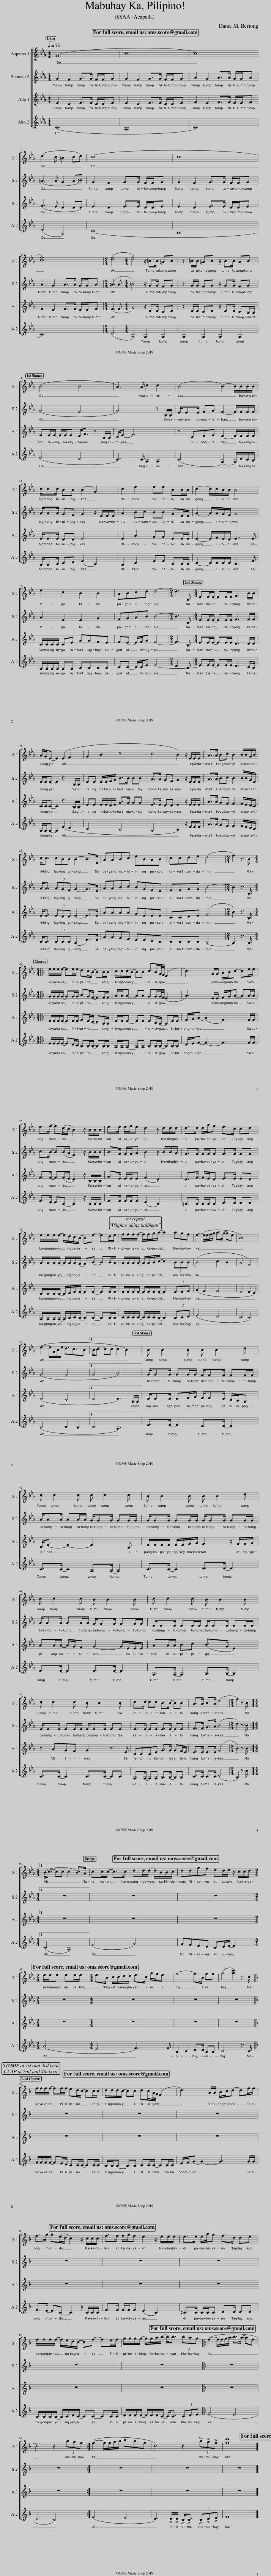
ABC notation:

X:1
%%score [ 1 2 [ 3 4 ] ]
L:1/8
Q:1/4=75
M:4/4
I:linebreak $
K:Eb
V:1 treble
V:2 treble
V:3 treble
V:4 treble
V:1
 (G8 | c8 | c8) |$ (d3 c =B2 cd) | (c8 | %5
 c8 |$ [cf]8) |[M:2/4] ([df]4 |[M:4/4] [dg]4) z/ =BB/ =AB | z =B/B/ =AB z/ BB/ AB |$ %10
 (B4 B4 | A7/2) A/ c2 c2 | (B4 B2-) B/B/B/B/ |$ c/cc/ BB (B2 G2) | c2 e2 ee BB/B/ | %15
 c2- c/c/B/B/ B4 |$ e2 c2 B2 B2 | ABcd d4- |[M:2/4] d3 B, |[M:4/4] EE/E/- EE/E/ F3 B/B/ |$ %20
 A/G/E- E2 (E2 F2 | G2 B2 d4 | c4 B2) z/ E/E/E/ | A>A Bc B2 B/B/G/B/ |$ c<c (3cBB B2- B>E | %25
 AABc eBAB | ccde (d4 |[M:2/4] f2) z3/2 B/ |:$[M:4/4] e/e/e/e/- ee/e/ dc/B/- BB/B/ | c/c/(c/B/-) BB cB/G/4F/4 (E2 | %30
 c3) G/G/ A/B/c- ce/e/ |$ e>f- f(d/c/ B2) z/ B/B/B/ | e>e e/f/e d2 z/ d/d/d/ | d>d d/g/f e>c cd |$ e/e/e/e/- e/d/c/B/- Be- ed/e/ | %35
 f/f/f/f/- f/f/g/a/- a2 (3agf | e2- (e/e/f/g/ a>g- ge | B8) |$ (e2- e/G/B/e/ d3/2c3/2B |1 B<c- cc c2 B2) || %40
 B B2 B B B2 d |$ c c2 c c c2 c | B B2 B B B2 d |$ c c2 c B B2 B | c c2 c B B2 B |$ %45
 c c2 c B B2 B | c>c- cc B>B- BB | A>A B>A (d4 |[M:2/4] f2) z3/2 B/ :|1$[M:4/4] (B<c- cc c2 B>)A || %50
 cc/c/- c>c dd/d/- d/B/B/c/ | ddgf ed/e/ z/ c/c/d/ |$[M:2/4] e/e/e ee/e/ |[M:4/4] e>B c/c/d/d/ e>c g/f/e | f4- f>B ff | %55
 (g4 [gc']2) z3/2 c/ ||$[K:F] f/f/f/f/- ff/f/ ed/c/- cc/c/ | d/d/d/c/- cc dc/A/4G/4 (F2 | d3) A/A/ B/c/d- df/f/ |$ f>g- g(e/d/ c2) z/ c/c/c/ | %60
 f>f f/g/f e2 z/ e/e/e/ | e>e e/a/g f>d de |$ f/f/f/f/- f/e/d/c/- cf- fe/f/ | g/g/g/g/- g/g/a/b/- b<b (3bag |: (f2- f/f/g/a/ b>a- af |$ %65
 c4) z2 (3agf :| (f2- f/f/g/a/ b3/2a3/2f | c4) z2 (3!>!a!>!g!>!f | [fc']8 |] %69
V:2
 G2 F2 G>G F/F/G | G2 F2 G>G F/F/G | A2 G2 A>A G/G/A |$ (=A3 A G2 A=B) | G2 F2 G>G F/F/G | %5
 G2 F2 G>G F/F/G |$ A2 G2 A>A G/G/A |[M:2/4] (=A3 A |[M:4/4] =B4) z/ GG/ FG | z G/G/ FG z/ GG/ FG |$ %10
 (G4 F4 | G6) z B,/B,/ | E/EE/ FG F2- F/F/F/F/ |$ A/AA/ GF G2 z/ E/E/E/ | A2 Bc BB GE/E/ | %15
 A2- A/A/G/F/ G4 |$ A2 E2 E2 G2 | FGAB B4- |[M:2/4] B3 B, |[M:4/4] EE/E/- EE/E/ F3 F/F/ |$ %20
 E/E/E- E2 z3 B,/B,/ | EE E/E/F/G/ B>B BB | A>A GF G2 z/ E/E/E/ | A>A Bc B2 B/B/G/E/ |$ A<A (3AGF G2- G>E | %25
 AABc BGFE | FFGG B4- |[M:2/4] B2 z3/2 B,/ |:$[M:4/4] G/G/G/G/- GG/G/ BG/F/- FF/F/ | A/A/A- AA GG/G/4F/4 (E2 | %30
 A3) E/E/ F/G/A- AA/A/ |$ c>B- B(B/A/ F2) z/ B/B/B/ | B>G G/G/A B2 z/ B/B/A/ | G>G G/G/G G>G GG |$ A/A/A/A/- A/A/A/G/- GB- BB/A/ | %35
 A/A/A/A/- A/A/B/c/- c2 (3BBB | (B4 c2 B2 | A4 F4) |$ (G4 F4 |1 G4 A4) || %40
 G/GG/ GG/G/ F/FF/ FF/F/ |$ A/AA/ AA/A/ G/GG/ GG/G/ | G/GG/ GG/G/ G/GG/ GG/G/ |$ A/AA/ AA/A/ G/GG/ GG/G/ | E/EE/ EE/E/ E/EE/ EE/E/ |$ %45
 E/EE/ EE/E/ E/EE/ EE | E>E- EE E>E- EE | F>F G>A (B4 |[M:2/4] d2) z3/2 B/ :|1$[M:4/4] z8 || %50
 z8 | z8 |$[M:2/4] z4 |[M:4/4] z8 | z8 | %55
 z8 ||$[K:F] z8 | z8 | z8 |$ z8 | %60
 z8 | z8 |$ z8 | z8 |: z8 |$ %65
 z8 :| z8 | z8 | z8 |] %69
V:3
 E2 D2 E>E D/D/E | E2 D2 E>E D/D/E | F2 E2 F>F E/E/F |$ (F3 E D2 DD) | E2 D2 E>E D/D/E | %5
 E2 D2 E>E D/D/E |$ F2 E2 F>F E/E/F |[M:2/4] (F3 F |[M:4/4] G4) z/ DD/ CD | z D/D/ CD z/ DD/ CB,/B,/ |$ %10
 EE/E/- E/E/E D<F z B,/B,/ | C<E- E6 | z CDE D2- D/D/D/D/ |$ E/EE/ DD E4 | E2 A2 GG EE/E/ | %15
 E2- E/F/E/D/ E7/2 E/ |$ C/C/C/C/ CE GGFE | FE- E/F/G F4- |[M:2/4] F3 B, |[M:4/4] EE/E/- EE/E/ D3 D/D/ |$ %20
 C/C/C- C2 z3 B,/B,/ | EE E/E/D/E/ G>G GG | E>E DD E2 z/ E/E/E/ | A>A GF F2 F/E/D/C/ |$ E<E (3EDD E2- E>E | %25
 AAAA GEEE | CCDE (F4 |[M:2/4] B2) z3/2 B,/ |:$[M:4/4] E/E/E/E/- EE/E/ FE/D/- DB,/B,/ | E/E/E- EE EC/B,/- B,E/E/ | %30
 F/G/A- (A2 F3) F/F/ |$ F>F- F(F/E/ D2) z/ B,/B,/B,/ | G>E E/E/E (F2 D2) | D>F F/E/D E>E ED |$ C/C/C/C/- C/D/E/E/- EE- EE/E/ | %35
 E/E/E/E/- E/E/E/E/- E2 (3EEF | (G2 F2 F4 | E4 E2 D2) |$ (E4 D4 |1 E4 E3) B,/B,/ || %40
 E/EE/ EF/G/ F/FE/ D/C/B, |$ C<E- E2- E3 B, | E/E/E/E/ E/E/F/G/ F2 z/ F/F/G/ |$ AA/A/- A/G/F G2- G/E/E/E/ | AA/A/ Bc (B>G E2) |$ %45
 z AGF G2 z3/2 E/ | CCCE G>G GF/E/ | E>E E>E (F4 |[M:2/4] B2) z3/2 B/ :|1$[M:4/4] z8 || %50
 z8 | z8 |$[M:2/4] z4 |[M:4/4] z8 | z8 | %55
 z8 ||$[K:F] z8 | z8 | z8 |$ z8 | %60
 z8 | z8 |$ z8 | z8 |: z8 |$ %65
 z8 :| z8 | z8 | z8 |] %69
V:4
 (C8 | A,8 | C8) |$ (D4 G,4) | (C8 | %5
 A,8 |$ C8) |[M:2/4] (D4 |[M:4/4] G,4) G,2 G,2 | G,2 G,2 G,2 G,2 |$ %10
 (E4 D4 | C7/2) C/ A,2 A,2 | (C4 G,2-) G,/D/C/B,/ |$ A,/A,B,/ CD (E2 B,2) | A,2 C2 EE B,B,/B,/ | %15
 C2- C/C/C/C/ B,7/2 E/ |$ A,/A,/A,/A,/ A,A, B,B,B,B, | CC- C/C/E E4- |[M:2/4] D3 B, |[M:4/4] EE/E/- EE/E/ D3 C/B,/ |$ %20
 A,/A,/A,- A,2 (E2 D2 | C4 B,4 | A,4 B,2) z/ E/E/E/ | A>A GF F2 F/E/D/C/ |$ C<C (3CCC (B,2 E>)E | %25
 AAGF EEDC | CCCC B,4- |[M:2/4] B,2 z3/2 B,/ |:$[M:4/4] E/E/E/E/- ED/C/ B,B,/B,/- B,B,/B,/ | A,/A,/A,- A,A, B,B,/B,/- B,B,/B,/ | %30
 D/E/F- F2- F3 F/F/ |$ E>D- DB,- B,2 z/ B,/B,/B,/ | E>E E/E/E (D2 B,2) | =B,>B, B,/B,/B, C>C CC |$ A,/A,/A,/A,/- A,/B,/C/B,/- B,B,- B,B,/B,/ | %35
 C/C/C/C/- C/C/C/B,/- B,2 (3B,CD | (E4 D4 | C4 B,4) |$ (B,4 C2 B,2 |1 C4 A,3) x || %40
 E>E- E2 D>D- D2 |$ C>C- C2 A,>A,- A,2 | C>C- C2 D>D- D2 |$ E>E- E2 E>E- E2 | A,>A,- A,2 B,>B,- B,2 |$ %45
 C>C- C2 C>C- CC | A,>A,- A,A, B,>B,- B,B, | C>C C>C (D4 |[M:2/4] B,2) z3/2 B/ :|1$[M:4/4] (C4 A,4) || %50
 (F4 G4) | GFED CD/E/- E2 |$[M:2/4] (A4 |[M:4/4] E4 F7/2) F/ | B,2 C2 D>D B,B, | %55
 C6 z3/2 C/ ||$[K:F] F/F/F/F/- FE/D/ CC/C/- CC/C/ | B,/B,/B,- B,B, CC/C/- CC/C/ | E/F/G- G2- G3 G/G/ |$ F>E- EC- C2 z/ C/C/C/ | %60
 F>F F/F/F (E2 C2) | ^C>C C/C/C D>D DD |$ B,/B,/B,/B,/- B,/C/D/C/- CC- CC/C/ | D/D/D/D/- D/D/D/C/- C<C (3CDE |: (F4 E4 |$ %65
 D4 C4) :| (F4 E4 | D3) !>!D/!>!D/ !>!C<!>!C (3!>!C!>!D!>!E | F8 |] %69
